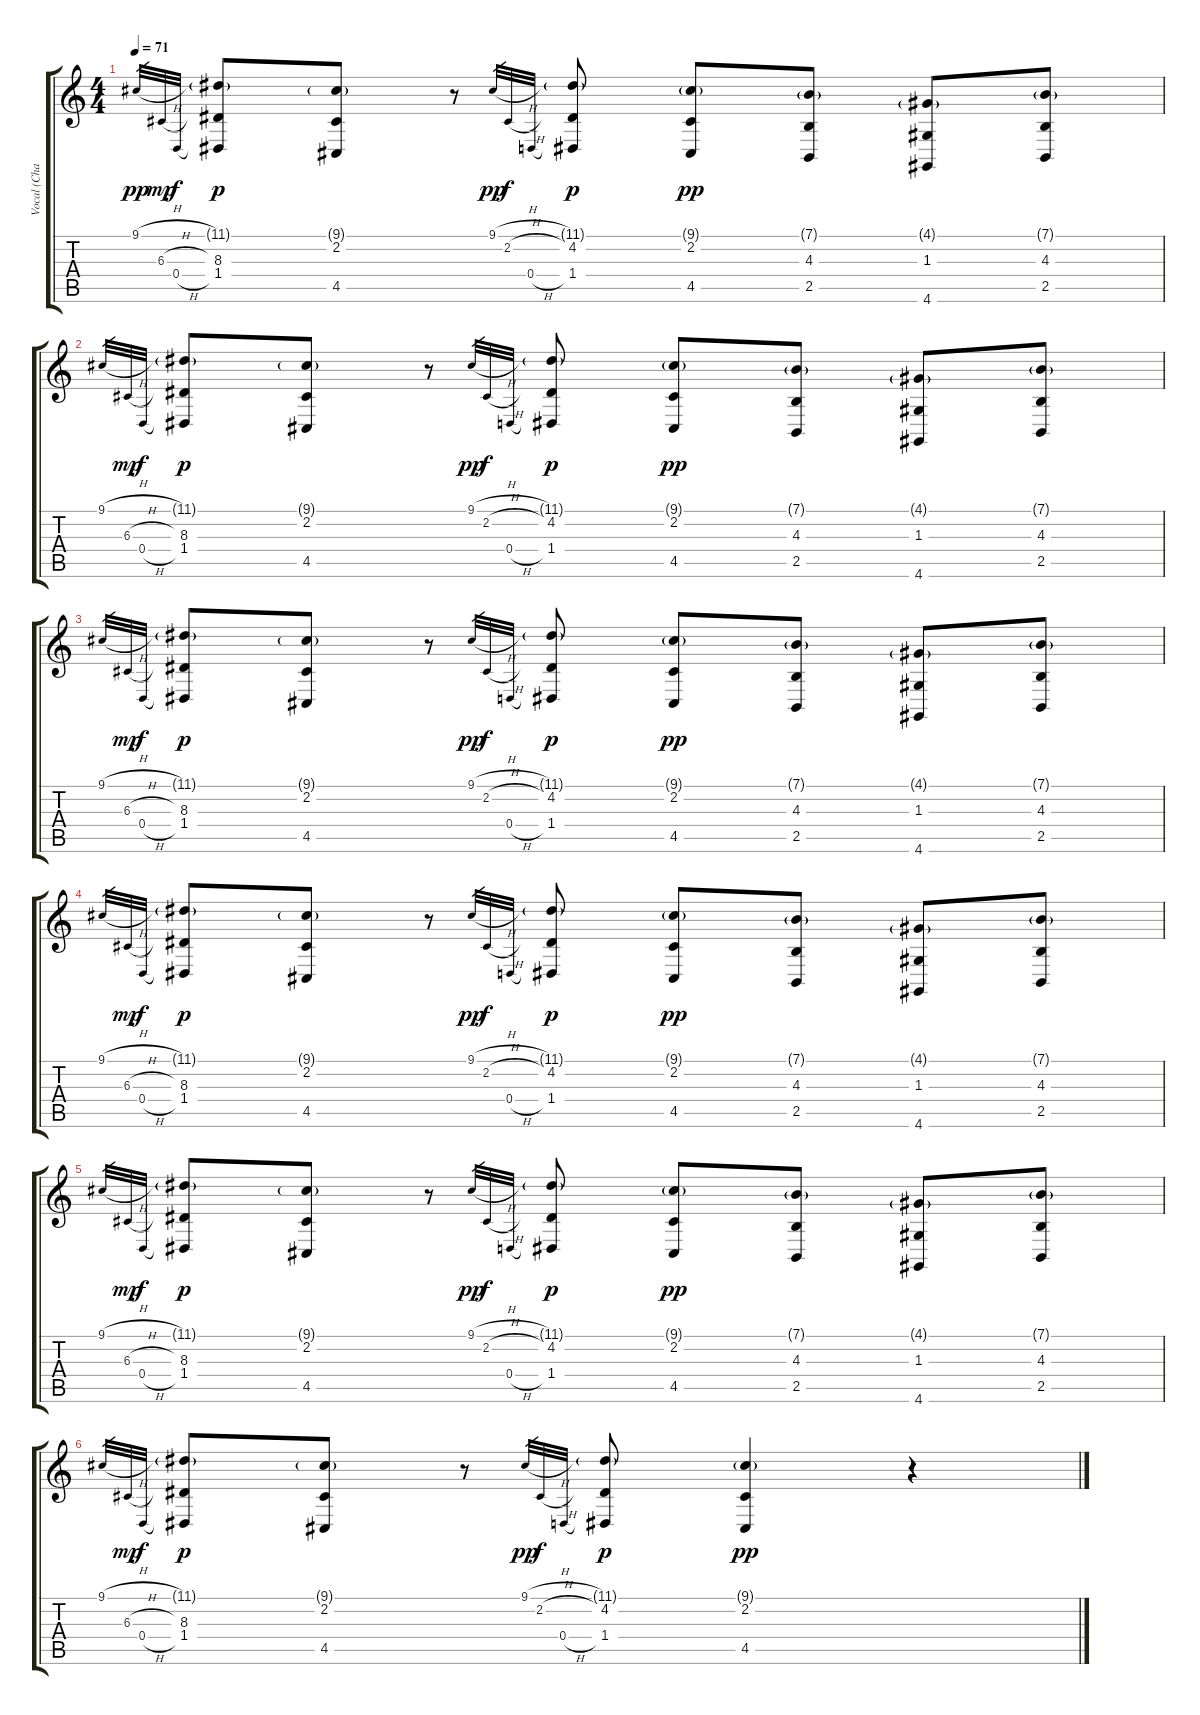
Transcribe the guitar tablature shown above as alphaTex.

\track ("Vocal (Chad Kroeger)" "Vocal (Cha") {instrument synthvoice}
\staff {score tabs}
\tuning (E4 B3 G3 D3 A2 E2) {hide}
\ts (4 4)
\tempo 71
\clef g2
\ks c
9.1{h}.32{gr dy pp} 6.3{h}.32{gr dy mp} 0.4{h}.32{gr dy f} (11.1{g} 8.3 1.4).8{dy p} (9.1{g} 2.2 4.5).8 r.8 9.1{h}.32{gr dy pp} 2.2{h}.32{gr dy f} 0.4{h}.32{gr} (11.1{g} 4.2 1.4).8{dy p} (9.1{g} 2.2 4.5).8{dy pp} (7.1{g} 4.3 2.5).8 (4.1{g} 1.3 4.6).8 (7.1{g} 4.3 2.5).8 |
9.1{h}.32{gr} 6.3{h}.32{gr dy mp} 0.4{h}.32{gr dy f} (11.1{g} 8.3 1.4).8{dy p} (9.1{g} 2.2 4.5).8 r.8 9.1{h}.32{gr dy pp} 2.2{h}.32{gr dy f} 0.4{h}.32{gr} (11.1{g} 4.2 1.4).8{dy p} (9.1{g} 2.2 4.5).8{dy pp} (7.1{g} 4.3 2.5).8 (4.1{g} 1.3 4.6).8 (7.1{g} 4.3 2.5).8 |
9.1{h}.32{gr} 6.3{h}.32{gr dy mp} 0.4{h}.32{gr dy f} (11.1{g} 8.3 1.4).8{dy p} (9.1{g} 2.2 4.5).8 r.8 9.1{h}.32{gr dy pp} 2.2{h}.32{gr dy f} 0.4{h}.32{gr} (11.1{g} 4.2 1.4).8{dy p} (9.1{g} 2.2 4.5).8{dy pp} (7.1{g} 4.3 2.5).8 (4.1{g} 1.3 4.6).8 (7.1{g} 4.3 2.5).8 |
9.1{h}.32{gr} 6.3{h}.32{gr dy mp} 0.4{h}.32{gr dy f} (11.1{g} 8.3 1.4).8{dy p} (9.1{g} 2.2 4.5).8 r.8 9.1{h}.32{gr dy pp} 2.2{h}.32{gr dy f} 0.4{h}.32{gr} (11.1{g} 4.2 1.4).8{dy p} (9.1{g} 2.2 4.5).8{dy pp} (7.1{g} 4.3 2.5).8 (4.1{g} 1.3 4.6).8 (7.1{g} 4.3 2.5).8 |
9.1{h}.32{gr} 6.3{h}.32{gr dy mp} 0.4{h}.32{gr dy f} (11.1{g} 8.3 1.4).8{dy p} (9.1{g} 2.2 4.5).8 r.8 9.1{h}.32{gr dy pp} 2.2{h}.32{gr dy f} 0.4{h}.32{gr} (11.1{g} 4.2 1.4).8{dy p} (9.1{g} 2.2 4.5).8{dy pp} (7.1{g} 4.3 2.5).8 (4.1{g} 1.3 4.6).8 (7.1{g} 4.3 2.5).8 |
9.1{h}.32{gr} 6.3{h}.32{gr dy mp} 0.4{h}.32{gr dy f} (11.1{g} 8.3 1.4).8{dy p} (9.1{g} 2.2 4.5).8 r.8 9.1{h}.32{gr dy pp} 2.2{h}.32{gr dy f} 0.4{h}.32{gr} (11.1{g} 4.2 1.4).8{dy p} (9.1{g} 2.2 4.5).4{dy pp} r.4
